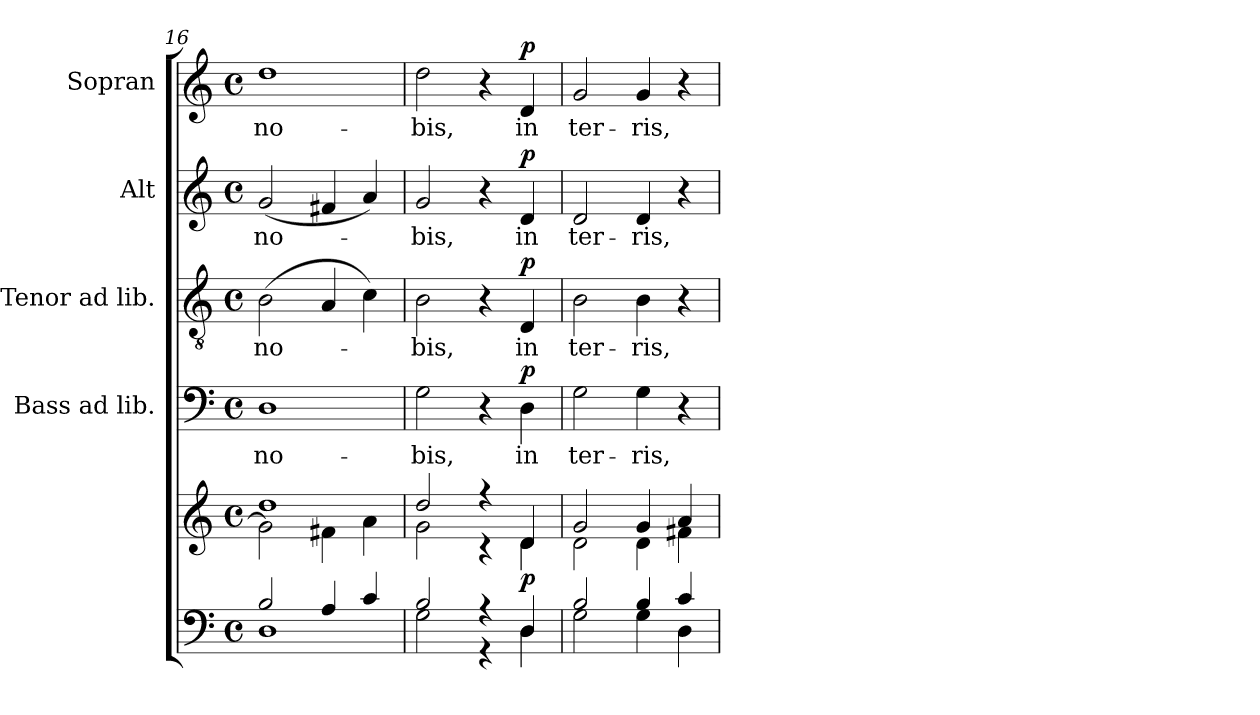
**kern	**kern	**dynam	**kern	**text	**dynam	**kern	**text	**dynam	**kern	**text	**dynam	**kern	**text	**dynam
*part5	*part5	*part5	*part4	*part4	*part4	*part3	*part3	*part3	*part2	*part2	*part2	*part1	*part1	*part1
*staff6	*staff5	*staff5/6	*staff4	*staff4	*staff4	*staff3	*staff3	*staff3	*staff2	*staff2	*staff2	*staff1	*staff1	*staff1
*	*	*	*I"Bass ad lib.	*	*	*I"Tenor ad lib.	*	*	*I"Alt	*	*	*I"Sopran	*	*
*	*	*	*I'B.	*	*	*I'T.	*	*	*I'A.	*	*	*I'S.	*	*
*clefF4	*clefG2	*	*clefF4	*	*	*clefGv2	*	*	*clefG2	*	*	*clefG2	*	*
*k[]	*k[]	*	*k[]	*	*	*k[]	*	*	*k[]	*	*	*k[]	*	*
*C:	*C:	*	*C:	*	*	*C:	*	*	*C:	*	*	*C:	*	*
*M4/4	*M4/4	*	*M4/4	*	*	*M4/4	*	*	*M4/4	*	*	*M4/4	*	*
*met(c)	*met(c)	*	*met(c)	*	*	*met(c)	*	*	*met(c)	*	*	*met(c)	*	*
=16	=16	=16	=16	=16	=16	=16	=16	=16	=16	=16	=16	=16	=16	=16
*^	*^	*	*	*	*	*	*	*	*	*	*	*	*	*
!	!	!	!	!	!	!LO:LY:b	!	!	!LO:LY:b	!	!	!LO:LY:b	!	!	!LO:LY:b	!
2B/	1D	1dd	2g\]	.	1D	no-	.	(>2B\	no-	.	(<2g/	no-	.	1dd	no-	.
4A/	.	.	4f#X\	.	.	.	.	4A/	.	.	4f#X/	.	.	.	.	.
4c/	.	.	4a\	.	.	.	.	4c\)	.	.	4a/)	.	.	.	.	.
=17	=17	=17	=17	=17	=17	=17	=17	=17	=17	=17	=17	=17	=17	=17	=17	=17
!	!	!	!	!	!	!LO:LY:b	!	!	!LO:LY:b	!	!	!LO:LY:b	!	!	!LO:LY:b	!
2B/	2G\	2dd/	2g\	.	2G\	-bis,	.	2B\	-bis,	.	2g/	-bis,	.	2dd\	-bis,	.
4r	4r	4r	4r	.	4r	.	.	4r	.	.	4r	.	.	4r	.	.
!	!	!	!	!LO:DY:b	!	!LO:LY:b	!LO:DY:a	!	!LO:LY:b	!LO:DY:a	!	!LO:LY:b	!LO:DY:a	!	!LO:LY:b	!LO:DY:a
4D/	4D\	4d/	4d\	p	4D\	in	p	4D/	in	p	4d/	in	p	4d/	in	p
=18	=18	=18	=18	=18	=18	=18	=18	=18	=18	=18	=18	=18	=18	=18	=18	=18
!	!	!	!	!	!	!LO:LY:b	!	!	!LO:LY:b	!	!	!LO:LY:b	!	!	!LO:LY:b	!
2B/	2G\	2g/	2d\	.	2G\	ter-	.	2B\	ter-	.	2d/	ter-	.	2g/	ter-	.
!	!	!	!	!	!	!LO:LY:b	!	!	!LO:LY:b	!	!	!LO:LY:b	!	!	!LO:LY:b	!
4B/	4G\	4g/	4d\	.	4G\	-ris,	.	4B\	-ris,	.	4d/	-ris,	.	4g/	-ris,	.
4c/	4D\	4a/	4f#X\	.	4r	.	.	4r	.	.	4r	.	.	4r	.	.
*v	*v	*	*	*	*	*	*	*	*	*	*	*	*	*	*	*
*	*v	*v	*	*	*	*	*	*	*	*	*	*	*	*	*
=	=	=	=	=	=	=	=	=	=	=	=	=	=	=
*-	*-	*-	*-	*-	*-	*-	*-	*-	*-	*-	*-	*-	*-	*-
